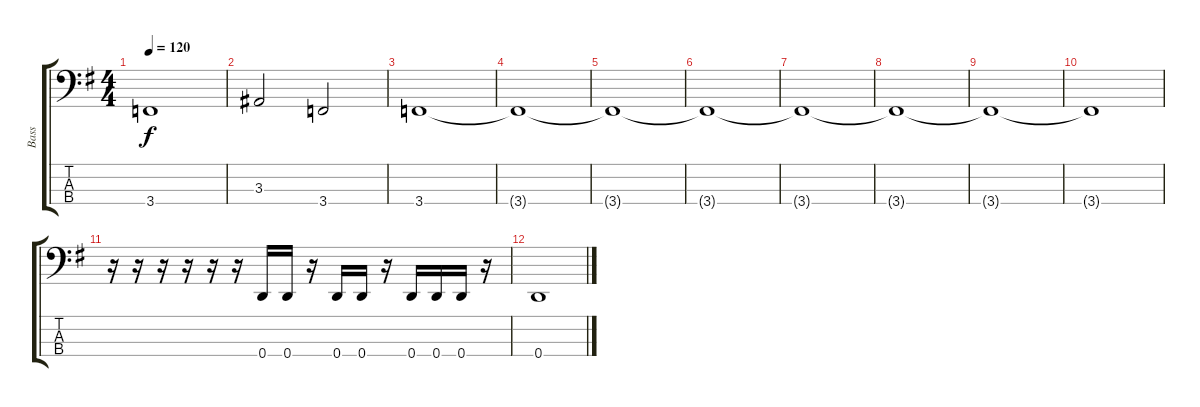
\track ("Bass" "Bass") {instrument electricbasspick}
\staff {score tabs}
\tuning (F2 C2 G1 D1) {hide}
\ts (4 4)
\tempo 120
\clef f4
\ks g
3.4.1{dy f} |
3.3.2 3.4.2 |
3.4.1 |
3.4{t}.1 |
3.4{t}.1 |
3.4{t}.1 |
3.4{t}.1 |
3.4{t}.1 |
3.4{t}.1 |
3.4{t}.1 |
r.16 r.16 r.16 r.16 r.16 r.16 0.4.16 0.4.16 r.16 0.4.16 0.4.16 r.16 0.4.16 0.4.16 0.4.16 r.16 |
0.4.1
